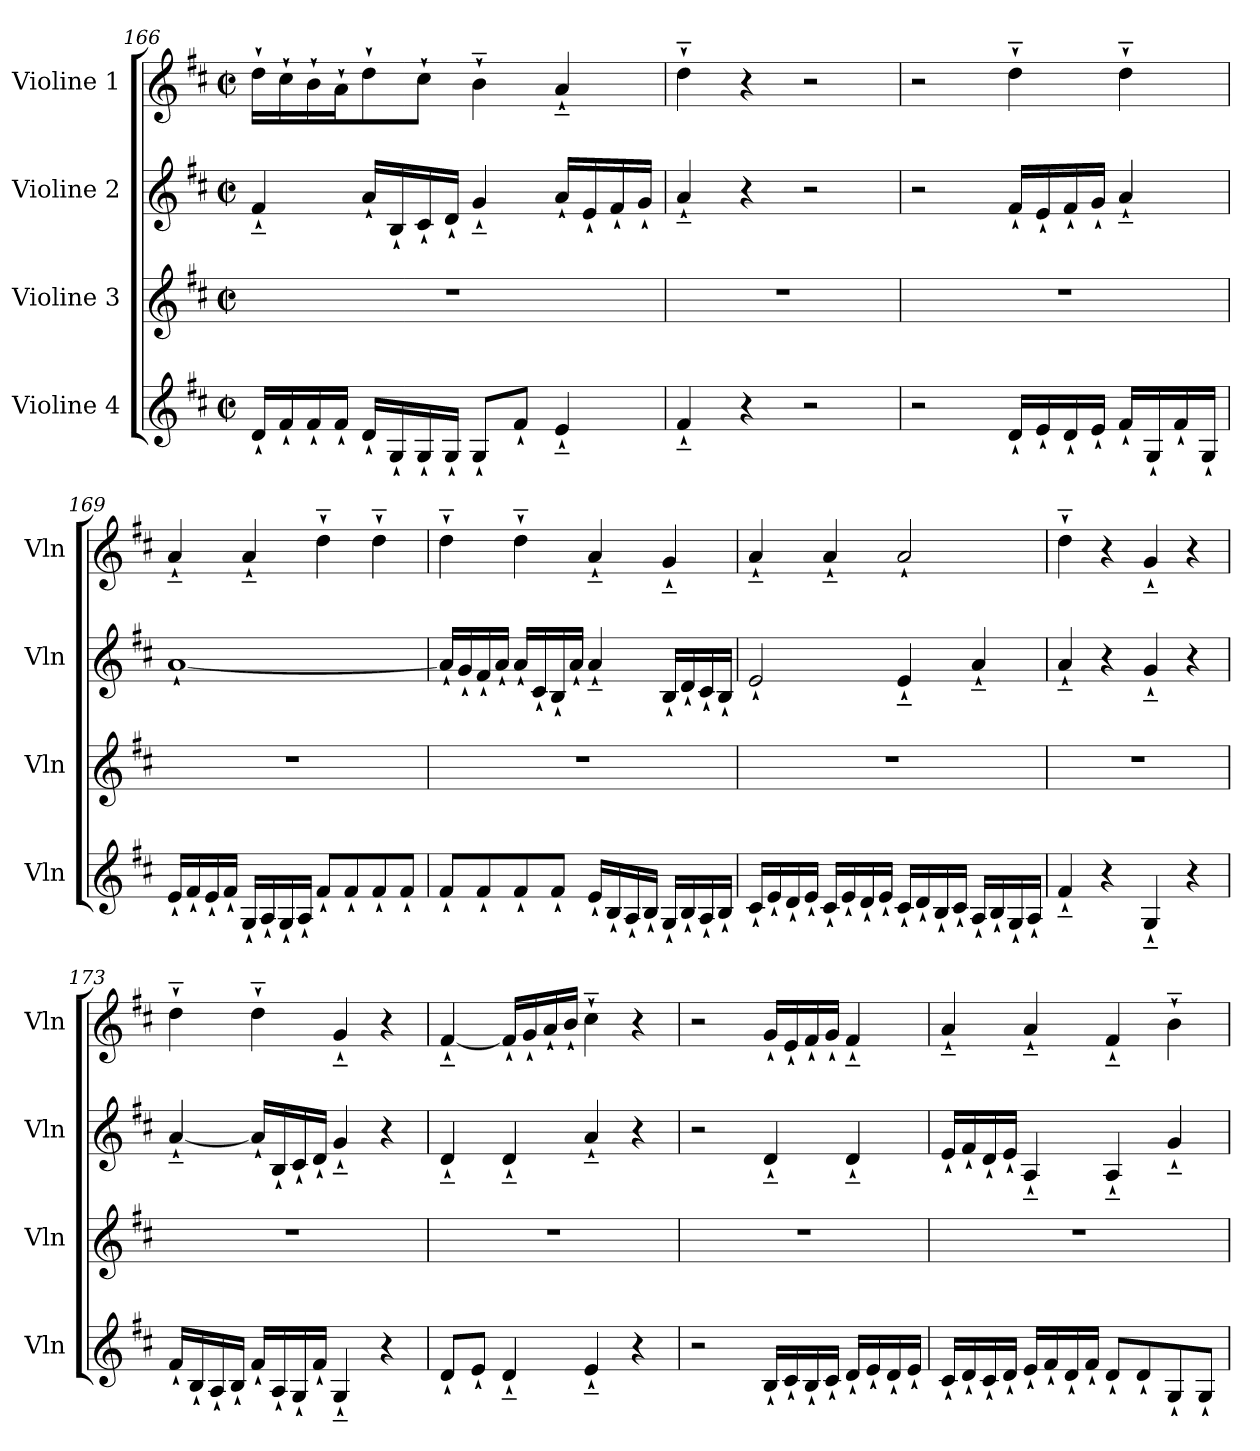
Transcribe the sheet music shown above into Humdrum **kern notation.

**kern	**kern	**kern	**kern
*part4	*part3	*part2	*part1
*staff4	*staff3	*staff2	*staff1
*I"Violine 4	*I"Violine 3	*I"Violine 2	*I"Violine 1
*I'Vln	*I'Vln	*I'Vln	*I'Vln
*clefG2	*clefG2	*clefG2	*clefG2
*k[f#c#]	*k[f#c#]	*k[f#c#]	*k[f#c#]
*D:	*D:	*D:	*D:
*M2/2	*M2/2	*M2/2	*M2/2
*met(c|)	*met(c|)	*met(c|)	*met(c|)
=166	=166	=166	=166
16d`/LL	1r	4f#~`/	16dd`\LL
16f#`/	.	.	16cc#`\
16f#`/	.	.	16b`\
16f#`/JJ	.	.	16a`\J
16d`/LL	.	16a`/LL	8dd`\
16G`/	.	16B`/	.
16G`/	.	16c#`/	8cc#`\J
16G`/JJ	.	16d`/JJ	.
8G`/L	.	4g~`/	4b~`\
8f#`/J	.	.	.
4e~`/	.	16a`/LL	4a~`/
.	.	16e`/	.
.	.	16f#`/	.
.	.	16g`/JJ	.
=167	=167	=167	=167
4f#~`/	1r	4a~`/	4dd~`\
4r	.	4r	4r
2r	.	2r	2r
=168	=168	=168	=168
2r	1r	2r	2r
16d`/LL	.	16f#`/LL	4dd~`\
16e`/	.	16e`/	.
16d`/	.	16f#`/	.
16e`/JJ	.	16g`/JJ	.
16f#`/LL	.	4a~`/	4dd~`\
16G`/	.	.	.
16f#`/	.	.	.
16G`/JJ	.	.	.
!!LO:LB:g=z
=169	=169	=169	=169
16e`/LL	1r	[1a`	4a~`/
16f#`/	.	.	.
16e`/	.	.	.
16f#`/JJ	.	.	.
16G`/LL	.	.	4a~`/
16A`/	.	.	.
16G`/	.	.	.
16A`/JJ	.	.	.
8f#`/L	.	.	4dd~`\
8f#`/	.	.	.
8f#`/	.	.	4dd~`\
8f#`/J	.	.	.
=170	=170	=170	=170
8f#`/L	1r	16a`/LL]	4dd~`\
.	.	16g`/	.
8f#`/	.	16f#`/	.
.	.	16a`/JJ	.
8f#`/	.	16a`/LL	4dd~`\
.	.	16c#`/	.
8f#`/J	.	16B`/	.
.	.	16a`/JJ	.
16e`/LL	.	4a~`/	4a~`/
16B`/	.	.	.
16A`/	.	.	.
16B`/JJ	.	.	.
16G`/LL	.	16B`/LL	4g~`/
16B`/	.	16d`/	.
16A`/	.	16c#`/	.
16B`/JJ	.	16B`/JJ	.
!!LO:LB:g=z
=171	=171	=171	=171
16c#`/LL	1r	2e`/	4a~`/
16e`/	.	.	.
16d`/	.	.	.
16e`/JJ	.	.	.
16c#`/LL	.	.	4a~`/
16e`/	.	.	.
16d`/	.	.	.
16e`/JJ	.	.	.
16c#`/LL	.	4e~`/	2a`/
16d`/	.	.	.
16B`/	.	.	.
16c#`/JJ	.	.	.
16A`/LL	.	4a~`/	.
16B`/	.	.	.
16G`/	.	.	.
16A`/JJ	.	.	.
=172	=172	=172	=172
4f#~`/	1r	4a~`/	4dd~`\
4r	.	4r	4r
4G~`/	.	4g~`/	4g~`/
4r	.	4r	4r
=173	=173	=173	=173
16f#`/LL	1r	[4a~`/	4dd~`\
16B`/	.	.	.
16A`/	.	.	.
16B`/JJ	.	.	.
16f#`/LL	.	16a`/LL]	4dd~`\
16A`/	.	16B`/	.
16G`/	.	16c#`/	.
16f#`/JJ	.	16d`/JJ	.
4G~`/	.	4g~`/	4g~`/
4r	.	4r	4r
=174	=174	=174	=174
8d`/L	1r	4d~`/	[4f#~`/
8e`/J	.	.	.
4d~`/	.	4d~`/	16f#`/LL]
.	.	.	16g`/
.	.	.	16a`/
.	.	.	16b`/JJ
4e~`/	.	4a~`/	4cc#~`\
4r	.	4r	4r
!!LO:PB:g=z
=175	=175	=175	=175
2r	1r	2r	2r
16B`/LL	.	4d~`/	16g`/LL
16c#`/	.	.	16e`/
16B`/	.	.	16f#`/
16c#`/JJ	.	.	16g`/JJ
16d`/LL	.	4d~`/	4f#~`/
16e`/	.	.	.
16d`/	.	.	.
16e`/JJ	.	.	.
=176	=176	=176	=176
16c#`/LL	1r	16e`/LL	4a~`/
16d`/	.	16f#`/	.
16c#`/	.	16d`/	.
16d`/JJ	.	16e`/JJ	.
16e`/LL	.	4A~`/	4a~`/
16f#`/	.	.	.
16d`/	.	.	.
16f#`/JJ	.	.	.
8d`/L	.	4A~`/	4f#~`/
8d`/	.	.	.
8G`/	.	4g~`/	4b~`\
8G`/J	.	.	.
=	=	=	=
*-	*-	*-	*-
